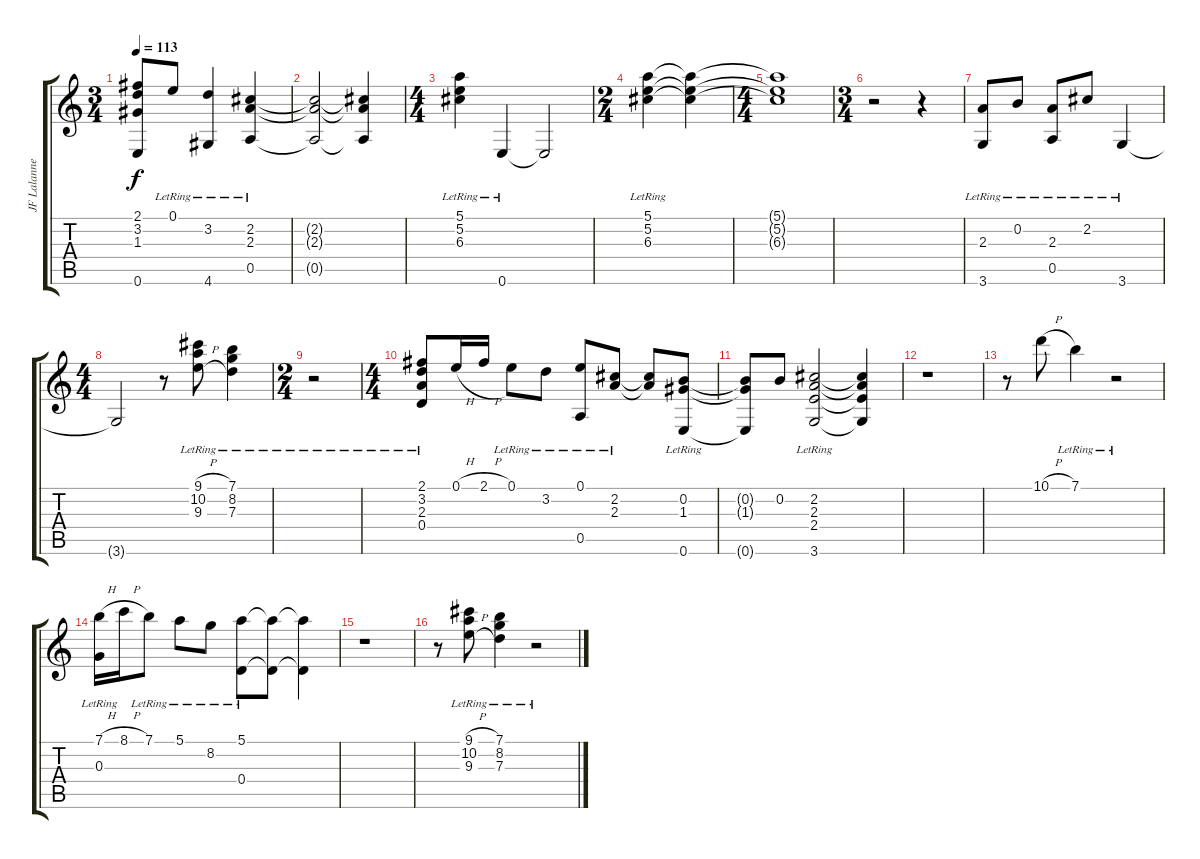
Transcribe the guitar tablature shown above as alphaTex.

\track ("JF Lalanne" "JF Lalanne") {instrument acousticguitarnylon}
\staff {score tabs}
\tuning (E4 B3 G3 D3 A2 E2) {hide}
\ts (3 4)
\tempo 113
\clef g2
\ks c
(2.1{t} 3.2{t} 1.3{t} 0.6{t}).8{dy f} 0.1{lr}.8 (3.2{lr} 4.6{lr}).4 (2.2{lr} 2.3{lr} 0.5{lr}).4 |
(2.2{t} 2.3{t} 0.5{t}).2 (2.2{t} 2.3{t} 0.5{t}).4 |
\ts (4 4)
(5.1{lr} 5.2{lr} 6.3{lr}).4 0.6{lr}.4 0.6{t}.2 |
\ts (2 4)
(5.1{lr} 5.2{lr} 6.3{lr}).4 (5.1{t} 5.2{t} 6.3{t}).4 |
\ts (4 4)
(5.1{t} 5.2{t} 6.3{t}).1 |
\ts (3 4)
r.2 r.4 |
(2.3{lr} 3.6{lr}).8 0.2{lr}.8 (2.3{lr} 0.5{lr}).8 2.2{lr}.8 3.6{lr}.4 |
\ts (4 4)
3.6{t}.2 r.8 (9.1{h} 10.2{lr} 9.3{h}).8 (7.1{lr} 8.2{lr} 7.3{lr}).4 |
\ts (2 4)
r.2 |
\ts (4 4)
(2.1{lr} 3.2{lr} 2.3{lr} 0.4{lr}).8 0.1{h}.16 2.1{h}.16 0.1{lr}.8 3.2{lr}.8 (0.1{lr} 0.5{lr}).8 (2.2{lr} 2.3{lr}).8 (2.2{t} 2.3{t}).8 (0.2{lr} 1.3{lr} 0.6{lr}).8 |
(0.2{t} 1.3{t} 0.6{t}).8 0.2.8 (2.2{lr} 2.3{lr} 2.4{lr} 3.6{lr}).2 (2.2{t} 2.3{t} 2.4{t} 3.6{t}).4 |
r.1 |
r.8 10.1{h}.8 7.1{lr}.4 r.2 |
(7.1{h} 0.3{lr}).16 8.1{h}.16 7.1{lr}.8 5.1{lr}.8 8.2{lr}.8 (5.1{lr} 0.4{lr}).8 (5.1{t} 0.4{t}).8 (5.1{t} 0.4{t}).4 |
r.1 |
r.8 (9.1{h} 10.2{lr} 9.3{h}).8 (7.1{lr} 8.2{lr} 7.3{lr}).4 r.2
